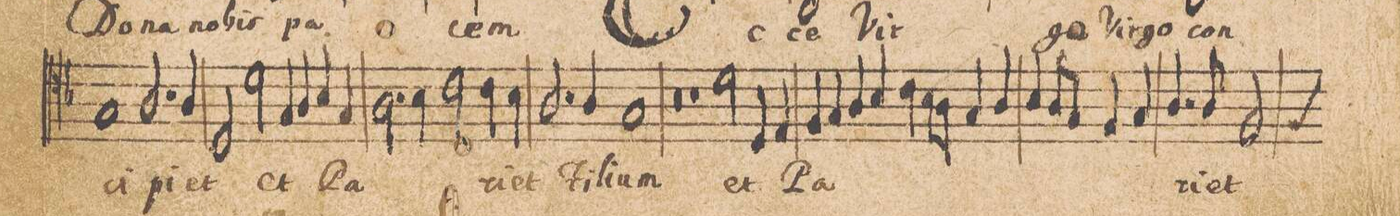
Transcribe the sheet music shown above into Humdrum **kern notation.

**kern	**text
*I"Tenor.	*
*clefC4	*
*k[b-]	*
*met(c|)	*
*M2/1	*
1G	.
2.A/	-ci-
4A/	-pi-
=6-	=6-
2D/	-et
2d\	et
4G/	Pa-
4A/	.
4B-/	.
4G/	.
=7-	=7-
2.A\	.
4B-\	.
2c\	.
4c\	-ri-
4B-\	-et
=8-	=8-
2.A/	Fi-
4A/	-li-
1G	-um
=9-	=9-
0r	.
=10-	=10-
1r	.
2d\	et
4D/	Pa-
4E/	.
=11-	=11-
4F/	.
4G/	.
4A/	.
4B-/	.
4c\	.
8B-\L	.
8A\J	.
4G/	.
4A/	.
=12-	=12-
4B-/	.
8A/L	.
8G/J	.
4F/	.
4G/	.
4.A/	.
8A/	-ri-
*custos:F	*
2F/	-et
=13-	=13-
*-	*-
